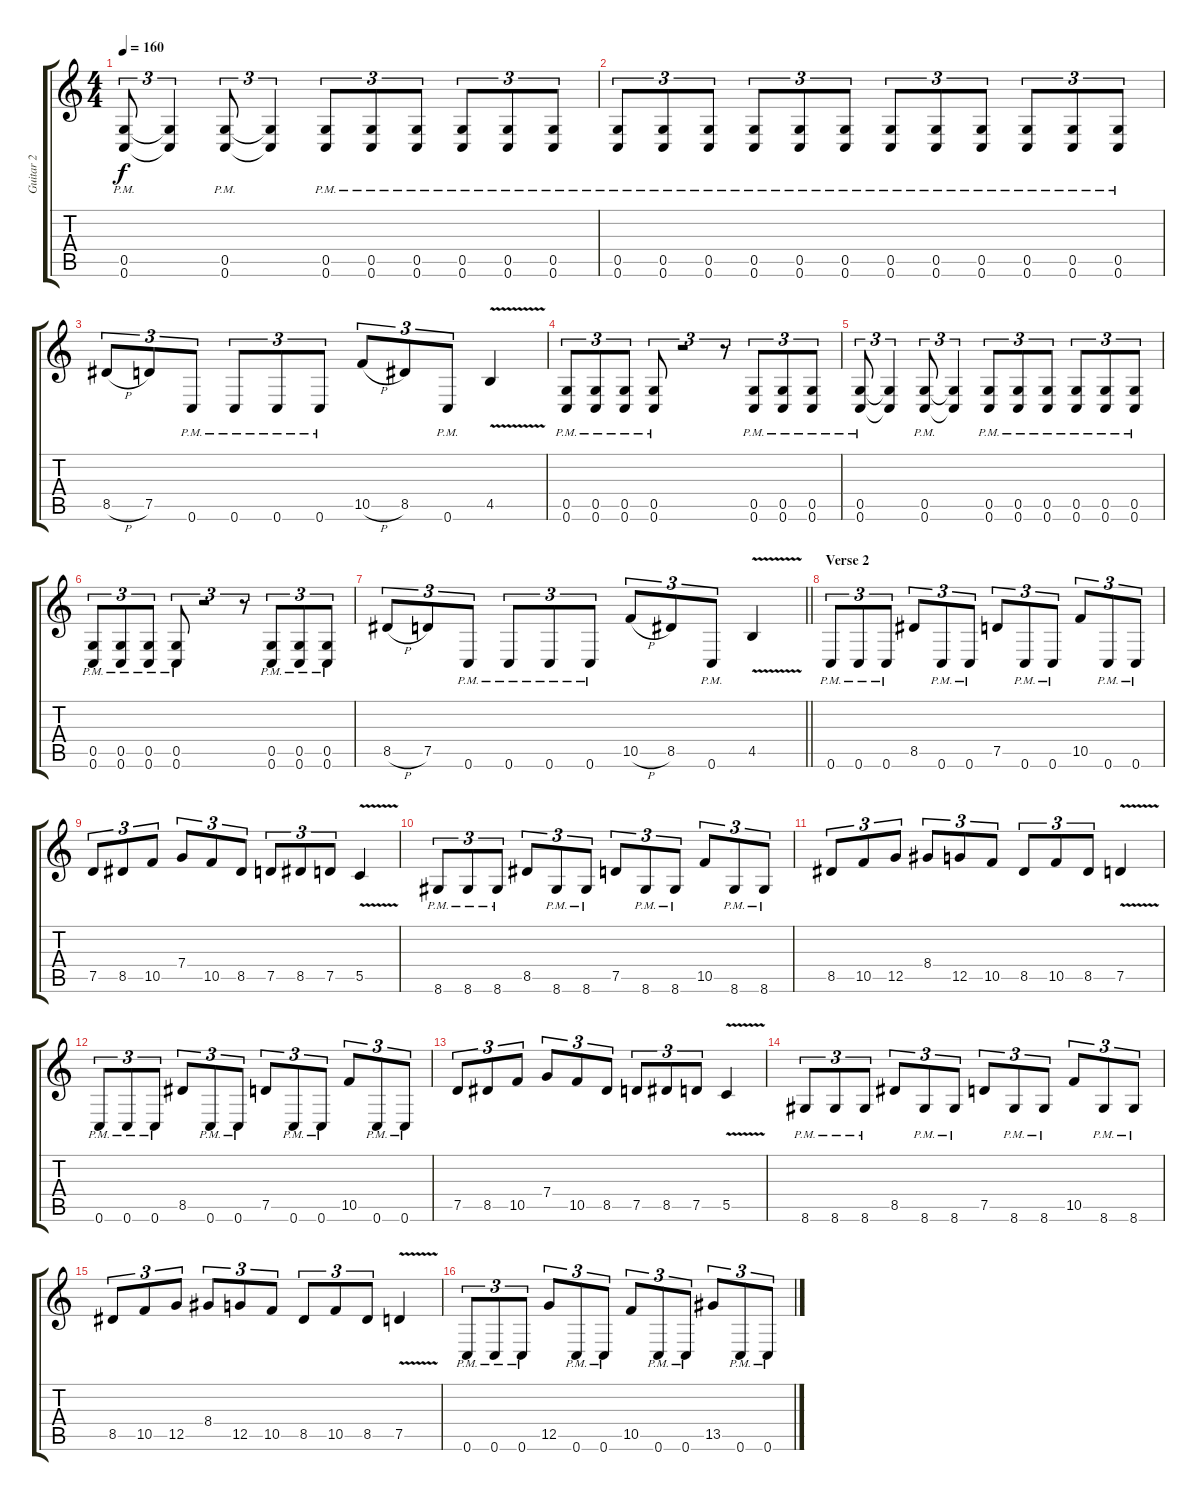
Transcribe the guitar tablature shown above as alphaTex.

\track ("Guitar 2" "Guitar 2") {instrument distortionguitar}
\staff {score tabs}
\tuning (D4 A3 F3 C3 G2 C2) {hide}
\ts (4 4)
\tempo 160
\clef g2
\ks c
(0.5{pm} 0.6{pm}).8{tu (3 2) dy f} (0.5{t} 0.6{t}).4{tu (3 2)} (0.5{pm} 0.6{pm}).8{tu (3 2)} (0.5{t} 0.6{t}).4{tu (3 2)} (0.5{pm} 0.6{pm}).8{tu (3 2)} (0.5{pm} 0.6{pm}).8{tu (3 2)} (0.5{pm} 0.6{pm}).8{tu (3 2)} (0.5{pm} 0.6{pm}).8{tu (3 2)} (0.5{pm} 0.6{pm}).8{tu (3 2)} (0.5{pm} 0.6{pm}).8{tu (3 2)} |
(0.5{pm} 0.6{pm}).8{tu (3 2)} (0.5{pm} 0.6{pm}).8{tu (3 2)} (0.5{pm} 0.6{pm}).8{tu (3 2)} (0.5{pm} 0.6{pm}).8{tu (3 2)} (0.5{pm} 0.6{pm}).8{tu (3 2)} (0.5{pm} 0.6{pm}).8{tu (3 2)} (0.5{pm} 0.6{pm}).8{tu (3 2)} (0.5{pm} 0.6{pm}).8{tu (3 2)} (0.5{pm} 0.6{pm}).8{tu (3 2)} (0.5{pm} 0.6{pm}).8{tu (3 2)} (0.5{pm} 0.6{pm}).8{tu (3 2)} (0.5{pm} 0.6{pm}).8{tu (3 2)} |
8.5{h}.8{tu (3 2)} 7.5.8{tu (3 2)} 0.6{pm}.8{tu (3 2)} 0.6{pm}.8{tu (3 2)} 0.6{pm}.8{tu (3 2)} 0.6{pm}.8{tu (3 2)} 10.5{h}.8{tu (3 2)} 8.5.8{tu (3 2)} 0.6{pm}.8{tu (3 2)} 4.5{v}.4 |
(0.5{pm} 0.6{pm}).8{tu (3 2)} (0.5{pm} 0.6{pm}).8{tu (3 2)} (0.5{pm} 0.6{pm}).8{tu (3 2)} (0.5{pm} 0.6{pm}).8{tu (3 2)} r.2{tu (3 2)} r.8{tu (3 2)} (0.5{pm} 0.6{pm}).8{tu (3 2)} (0.5{pm} 0.6{pm}).8{tu (3 2)} (0.5{pm} 0.6{pm}).8{tu (3 2)} |
(0.5{pm} 0.6{pm}).8{tu (3 2)} (0.5{t} 0.6{t}).4{tu (3 2)} (0.5{pm} 0.6{pm}).8{tu (3 2)} (0.5{t} 0.6{t}).4{tu (3 2)} (0.5{pm} 0.6{pm}).8{tu (3 2)} (0.5{pm} 0.6{pm}).8{tu (3 2)} (0.5{pm} 0.6{pm}).8{tu (3 2)} (0.5{pm} 0.6{pm}).8{tu (3 2)} (0.5{pm} 0.6{pm}).8{tu (3 2)} (0.5{pm} 0.6{pm}).8{tu (3 2)} |
(0.5{pm} 0.6{pm}).8{tu (3 2)} (0.5{pm} 0.6{pm}).8{tu (3 2)} (0.5{pm} 0.6{pm}).8{tu (3 2)} (0.5{pm} 0.6{pm}).8{tu (3 2)} r.2{tu (3 2)} r.8{tu (3 2)} (0.5{pm} 0.6{pm}).8{tu (3 2)} (0.5{pm} 0.6{pm}).8{tu (3 2)} (0.5{pm} 0.6{pm}).8{tu (3 2)} |
\barLineRight lightlight
8.5{h}.8{tu (3 2)} 7.5.8{tu (3 2)} 0.6{pm}.8{tu (3 2)} 0.6{pm}.8{tu (3 2)} 0.6{pm}.8{tu (3 2)} 0.6{pm}.8{tu (3 2)} 10.5{h}.8{tu (3 2)} 8.5.8{tu (3 2)} 0.6{pm}.8{tu (3 2)} 4.5{v}.4 |
\section ("" "Verse 2")
0.6{pm}.8{tu (3 2)} 0.6{pm}.8{tu (3 2)} 0.6{pm}.8{tu (3 2)} 8.5.8{tu (3 2)} 0.6{pm}.8{tu (3 2)} 0.6{pm}.8{tu (3 2)} 7.5.8{tu (3 2)} 0.6{pm}.8{tu (3 2)} 0.6{pm}.8{tu (3 2)} 10.5.8{tu (3 2)} 0.6{pm}.8{tu (3 2)} 0.6{pm}.8{tu (3 2)} |
7.5.8{tu (3 2)} 8.5.8{tu (3 2)} 10.5.8{tu (3 2)} 7.4.8{tu (3 2)} 10.5.8{tu (3 2)} 8.5.8{tu (3 2)} 7.5.8{tu (3 2)} 8.5.8{tu (3 2)} 7.5.8{tu (3 2)} 5.5{v}.4 |
8.6{pm}.8{tu (3 2)} 8.6{pm}.8{tu (3 2)} 8.6{pm}.8{tu (3 2)} 8.5.8{tu (3 2)} 8.6{pm}.8{tu (3 2)} 8.6{pm}.8{tu (3 2)} 7.5.8{tu (3 2)} 8.6{pm}.8{tu (3 2)} 8.6{pm}.8{tu (3 2)} 10.5.8{tu (3 2)} 8.6{pm}.8{tu (3 2)} 8.6{pm}.8{tu (3 2)} |
8.5.8{tu (3 2)} 10.5.8{tu (3 2)} 12.5.8{tu (3 2)} 8.4.8{tu (3 2)} 12.5.8{tu (3 2)} 10.5.8{tu (3 2)} 8.5.8{tu (3 2)} 10.5.8{tu (3 2)} 8.5.8{tu (3 2)} 7.5{v}.4 |
0.6{pm}.8{tu (3 2)} 0.6{pm}.8{tu (3 2)} 0.6{pm}.8{tu (3 2)} 8.5.8{tu (3 2)} 0.6{pm}.8{tu (3 2)} 0.6{pm}.8{tu (3 2)} 7.5.8{tu (3 2)} 0.6{pm}.8{tu (3 2)} 0.6{pm}.8{tu (3 2)} 10.5.8{tu (3 2)} 0.6{pm}.8{tu (3 2)} 0.6{pm}.8{tu (3 2)} |
7.5.8{tu (3 2)} 8.5.8{tu (3 2)} 10.5.8{tu (3 2)} 7.4.8{tu (3 2)} 10.5.8{tu (3 2)} 8.5.8{tu (3 2)} 7.5.8{tu (3 2)} 8.5.8{tu (3 2)} 7.5.8{tu (3 2)} 5.5{v}.4 |
8.6{pm}.8{tu (3 2)} 8.6{pm}.8{tu (3 2)} 8.6{pm}.8{tu (3 2)} 8.5.8{tu (3 2)} 8.6{pm}.8{tu (3 2)} 8.6{pm}.8{tu (3 2)} 7.5.8{tu (3 2)} 8.6{pm}.8{tu (3 2)} 8.6{pm}.8{tu (3 2)} 10.5.8{tu (3 2)} 8.6{pm}.8{tu (3 2)} 8.6{pm}.8{tu (3 2)} |
8.5.8{tu (3 2)} 10.5.8{tu (3 2)} 12.5.8{tu (3 2)} 8.4.8{tu (3 2)} 12.5.8{tu (3 2)} 10.5.8{tu (3 2)} 8.5.8{tu (3 2)} 10.5.8{tu (3 2)} 8.5.8{tu (3 2)} 7.5{v}.4 |
0.6{pm}.8{tu (3 2)} 0.6{pm}.8{tu (3 2)} 0.6{pm}.8{tu (3 2)} 12.5.8{tu (3 2)} 0.6{pm}.8{tu (3 2)} 0.6{pm}.8{tu (3 2)} 10.5.8{tu (3 2)} 0.6{pm}.8{tu (3 2)} 0.6{pm}.8{tu (3 2)} 13.5.8{tu (3 2)} 0.6{pm}.8{tu (3 2)} 0.6{pm}.8{tu (3 2)}
